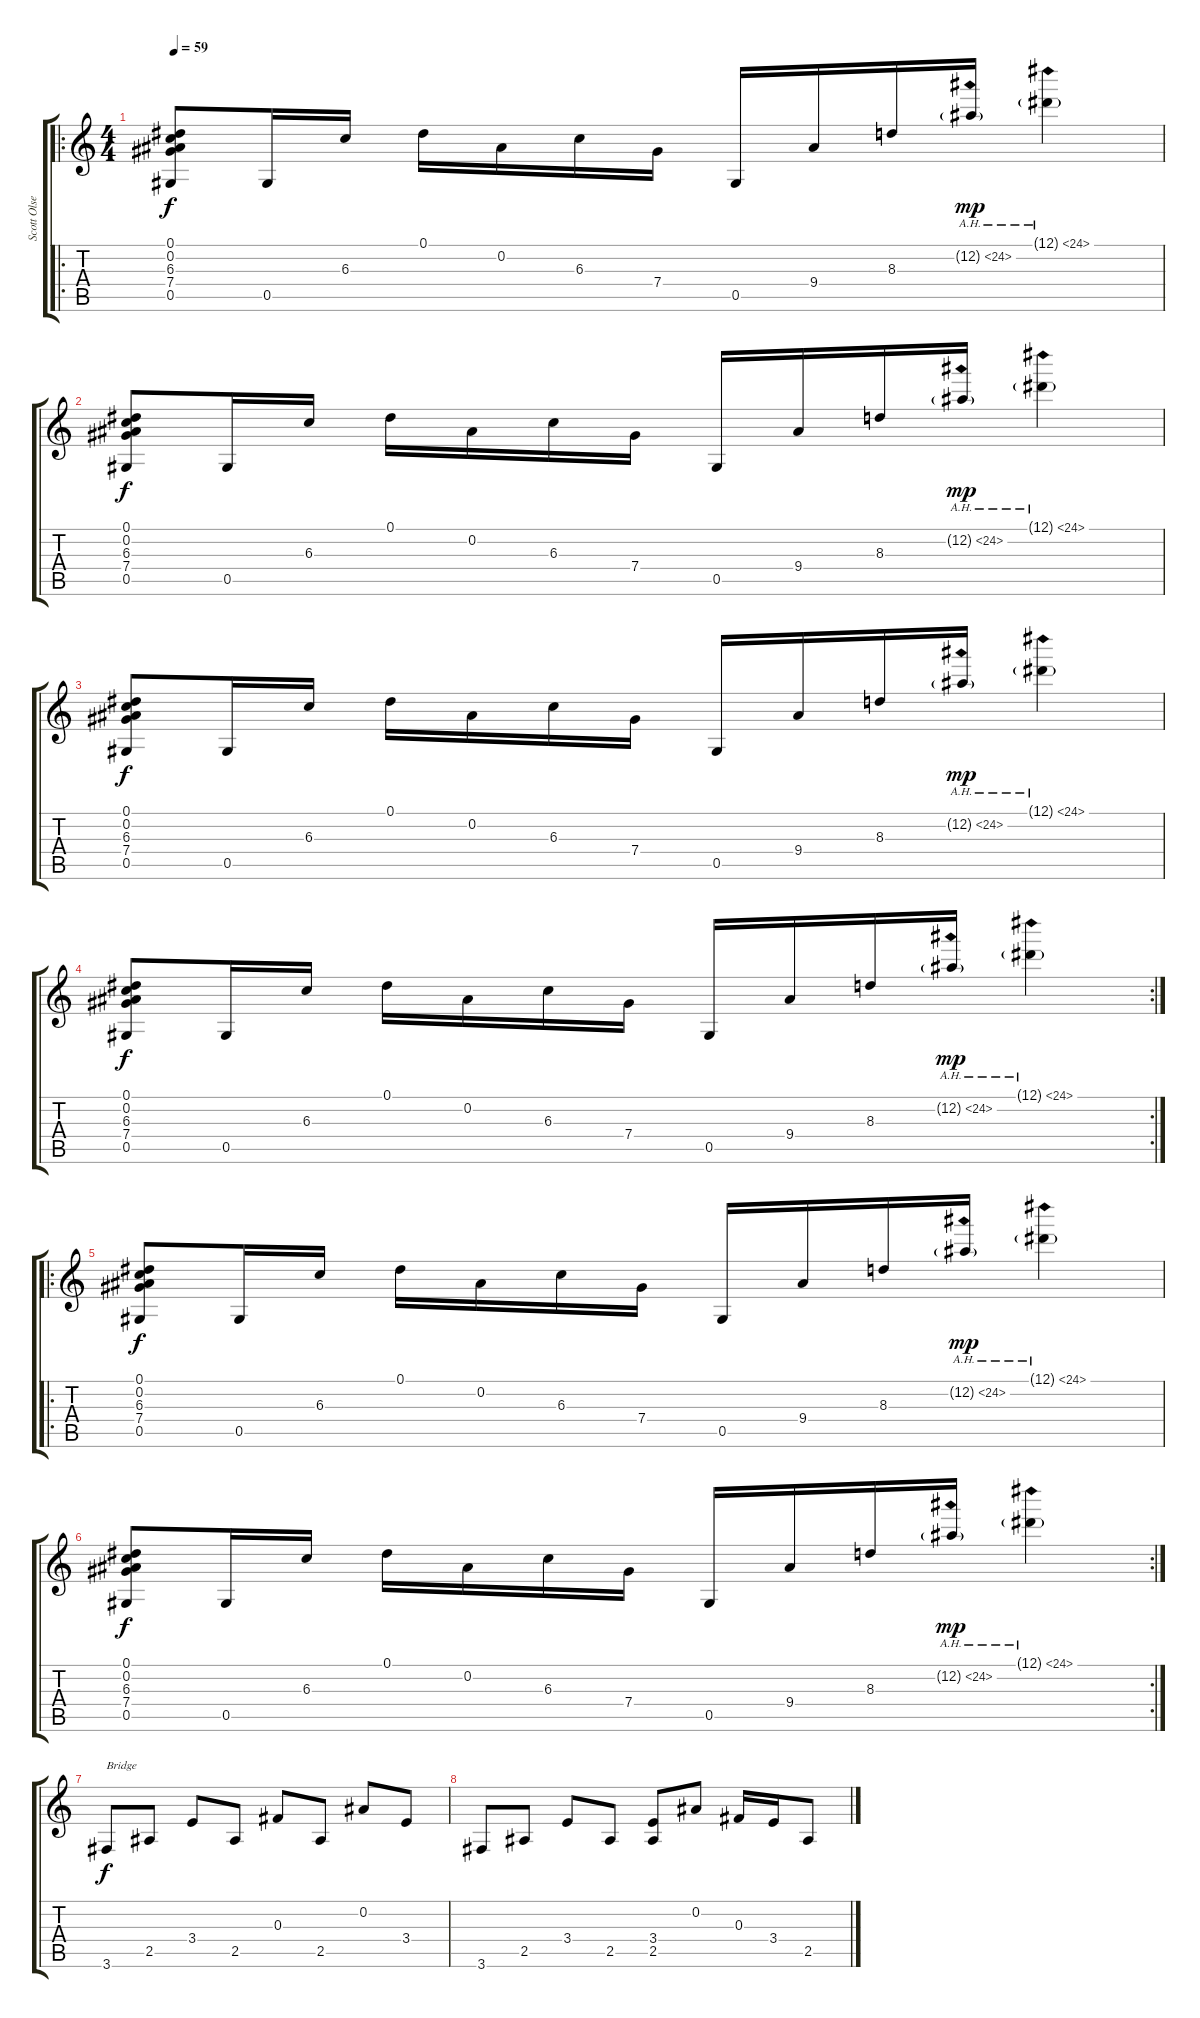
\track ("Scott Olsen" "Scott Olse") {instrument acousticguitarsteel}
\staff {score tabs}
\tuning (Eb4 Bb3 Gb3 Db3 Ab2 Eb2) {hide}
\ro
\ts (4 4)
\tempo 59
\clef g2
\ks c
(0.1 0.2 6.3 7.4 0.5).8{dy f} 0.5.16 6.3.16 0.1.16 0.2.16 6.3.16 7.4.16 0.5.16 9.4.16 8.3.16 12.2{ah 12 g}.16{dy mp} 12.1{ah 12 g}.4 |
(0.1 0.2 6.3 7.4 0.5).8{dy f} 0.5.16 6.3.16 0.1.16 0.2.16 6.3.16 7.4.16 0.5.16 9.4.16 8.3.16 12.2{ah 12 g}.16{dy mp} 12.1{ah 12 g}.4 |
(0.1 0.2 6.3 7.4 0.5).8{dy f} 0.5.16 6.3.16 0.1.16 0.2.16 6.3.16 7.4.16 0.5.16 9.4.16 8.3.16 12.2{ah 12 g}.16{dy mp} 12.1{ah 12 g}.4 |
\rc 2
(0.1 0.2 6.3 7.4 0.5).8{dy f} 0.5.16 6.3.16 0.1.16 0.2.16 6.3.16 7.4.16 0.5.16 9.4.16 8.3.16 12.2{ah 12 g}.16{dy mp} 12.1{ah 12 g}.4 |
\ro
(0.1 0.2 6.3 7.4 0.5).8{dy f} 0.5.16 6.3.16 0.1.16 0.2.16 6.3.16 7.4.16 0.5.16 9.4.16 8.3.16 12.2{ah 12 g}.16{dy mp} 12.1{ah 12 g}.4 |
\rc 2
(0.1 0.2 6.3 7.4 0.5).8{dy f} 0.5.16 6.3.16 0.1.16 0.2.16 6.3.16 7.4.16 0.5.16 9.4.16 8.3.16 12.2{ah 12 g}.16{dy mp} 12.1{ah 12 g}.4 |
3.6.8{txt "Bridge" dy f} 2.5.8 3.4.8 2.5.8 0.3.8 2.5.8 0.2.8 3.4.8 |
3.6.8 2.5.8 3.4.8 2.5.8 (3.4 2.5).8 0.2.8 0.3.16 3.4.16 2.5.8
